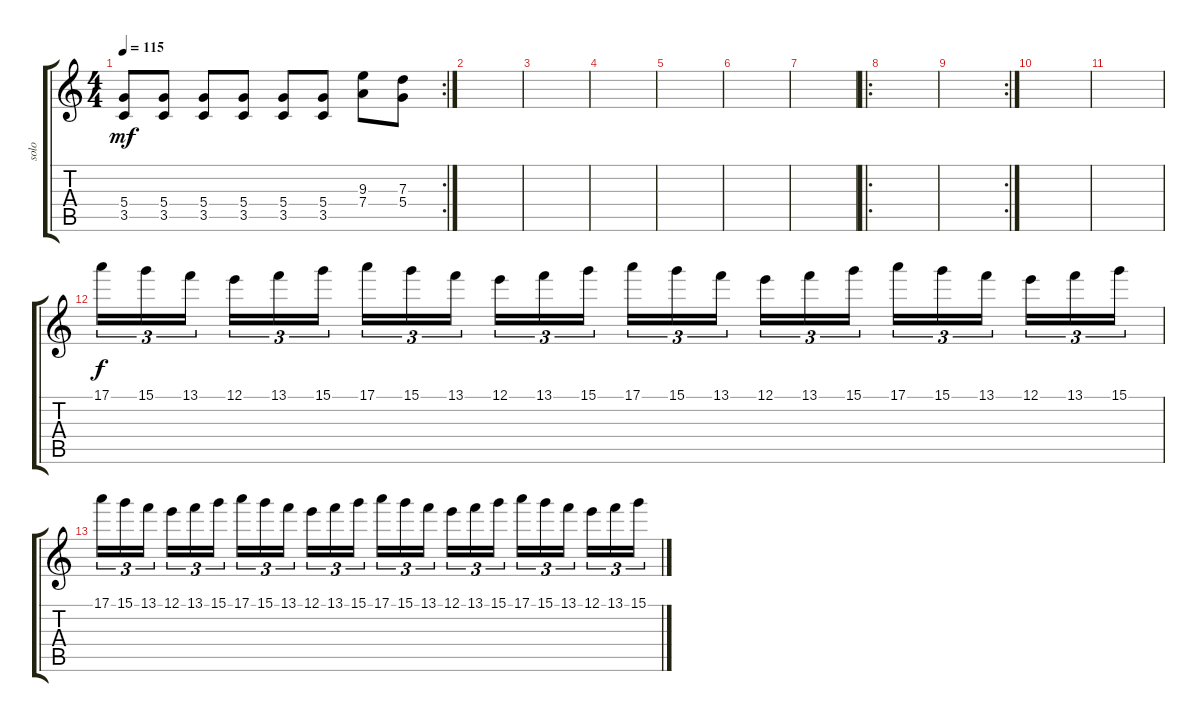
\track ("solo" "solo") {instrument overdrivenguitar}
\staff {score tabs}
\tuning (E4 B3 G3 D3 A2 E2) {hide}
\rc 2
\ts (4 4)
\tempo 115
\clef g2
\ks c
(5.4 3.5).8{dy mf} (5.4 3.5).8 (5.4 3.5).8 (5.4 3.5).8 (5.4 3.5).8 (5.4 3.5).8 (9.3 7.4).8 (7.3 5.4).8 |
|
|
|
|
|
|
\ro
|
\rc 2
|
|
|
17.1.16{tu (3 2) dy f} 15.1.16{tu (3 2)} 13.1.16{tu (3 2) beam splitsecondary} 12.1.16{tu (3 2)} 13.1.16{tu (3 2)} 15.1.16{tu (3 2)} 17.1.16{tu (3 2)} 15.1.16{tu (3 2)} 13.1.16{tu (3 2) beam splitsecondary} 12.1.16{tu (3 2)} 13.1.16{tu (3 2)} 15.1.16{tu (3 2)} 17.1.16{tu (3 2)} 15.1.16{tu (3 2)} 13.1.16{tu (3 2) beam splitsecondary} 12.1.16{tu (3 2)} 13.1.16{tu (3 2)} 15.1.16{tu (3 2)} 17.1.16{tu (3 2)} 15.1.16{tu (3 2)} 13.1.16{tu (3 2) beam splitsecondary} 12.1.16{tu (3 2)} 13.1.16{tu (3 2)} 15.1.16{tu (3 2)} |
17.1.16{tu (3 2)} 15.1.16{tu (3 2)} 13.1.16{tu (3 2) beam splitsecondary} 12.1.16{tu (3 2)} 13.1.16{tu (3 2)} 15.1.16{tu (3 2)} 17.1.16{tu (3 2)} 15.1.16{tu (3 2)} 13.1.16{tu (3 2) beam splitsecondary} 12.1.16{tu (3 2)} 13.1.16{tu (3 2)} 15.1.16{tu (3 2)} 17.1.16{tu (3 2)} 15.1.16{tu (3 2)} 13.1.16{tu (3 2) beam splitsecondary} 12.1.16{tu (3 2)} 13.1.16{tu (3 2)} 15.1.16{tu (3 2)} 17.1.16{tu (3 2)} 15.1.16{tu (3 2)} 13.1.16{tu (3 2) beam splitsecondary} 12.1.16{tu (3 2)} 13.1.16{tu (3 2)} 15.1.16{tu (3 2)}
